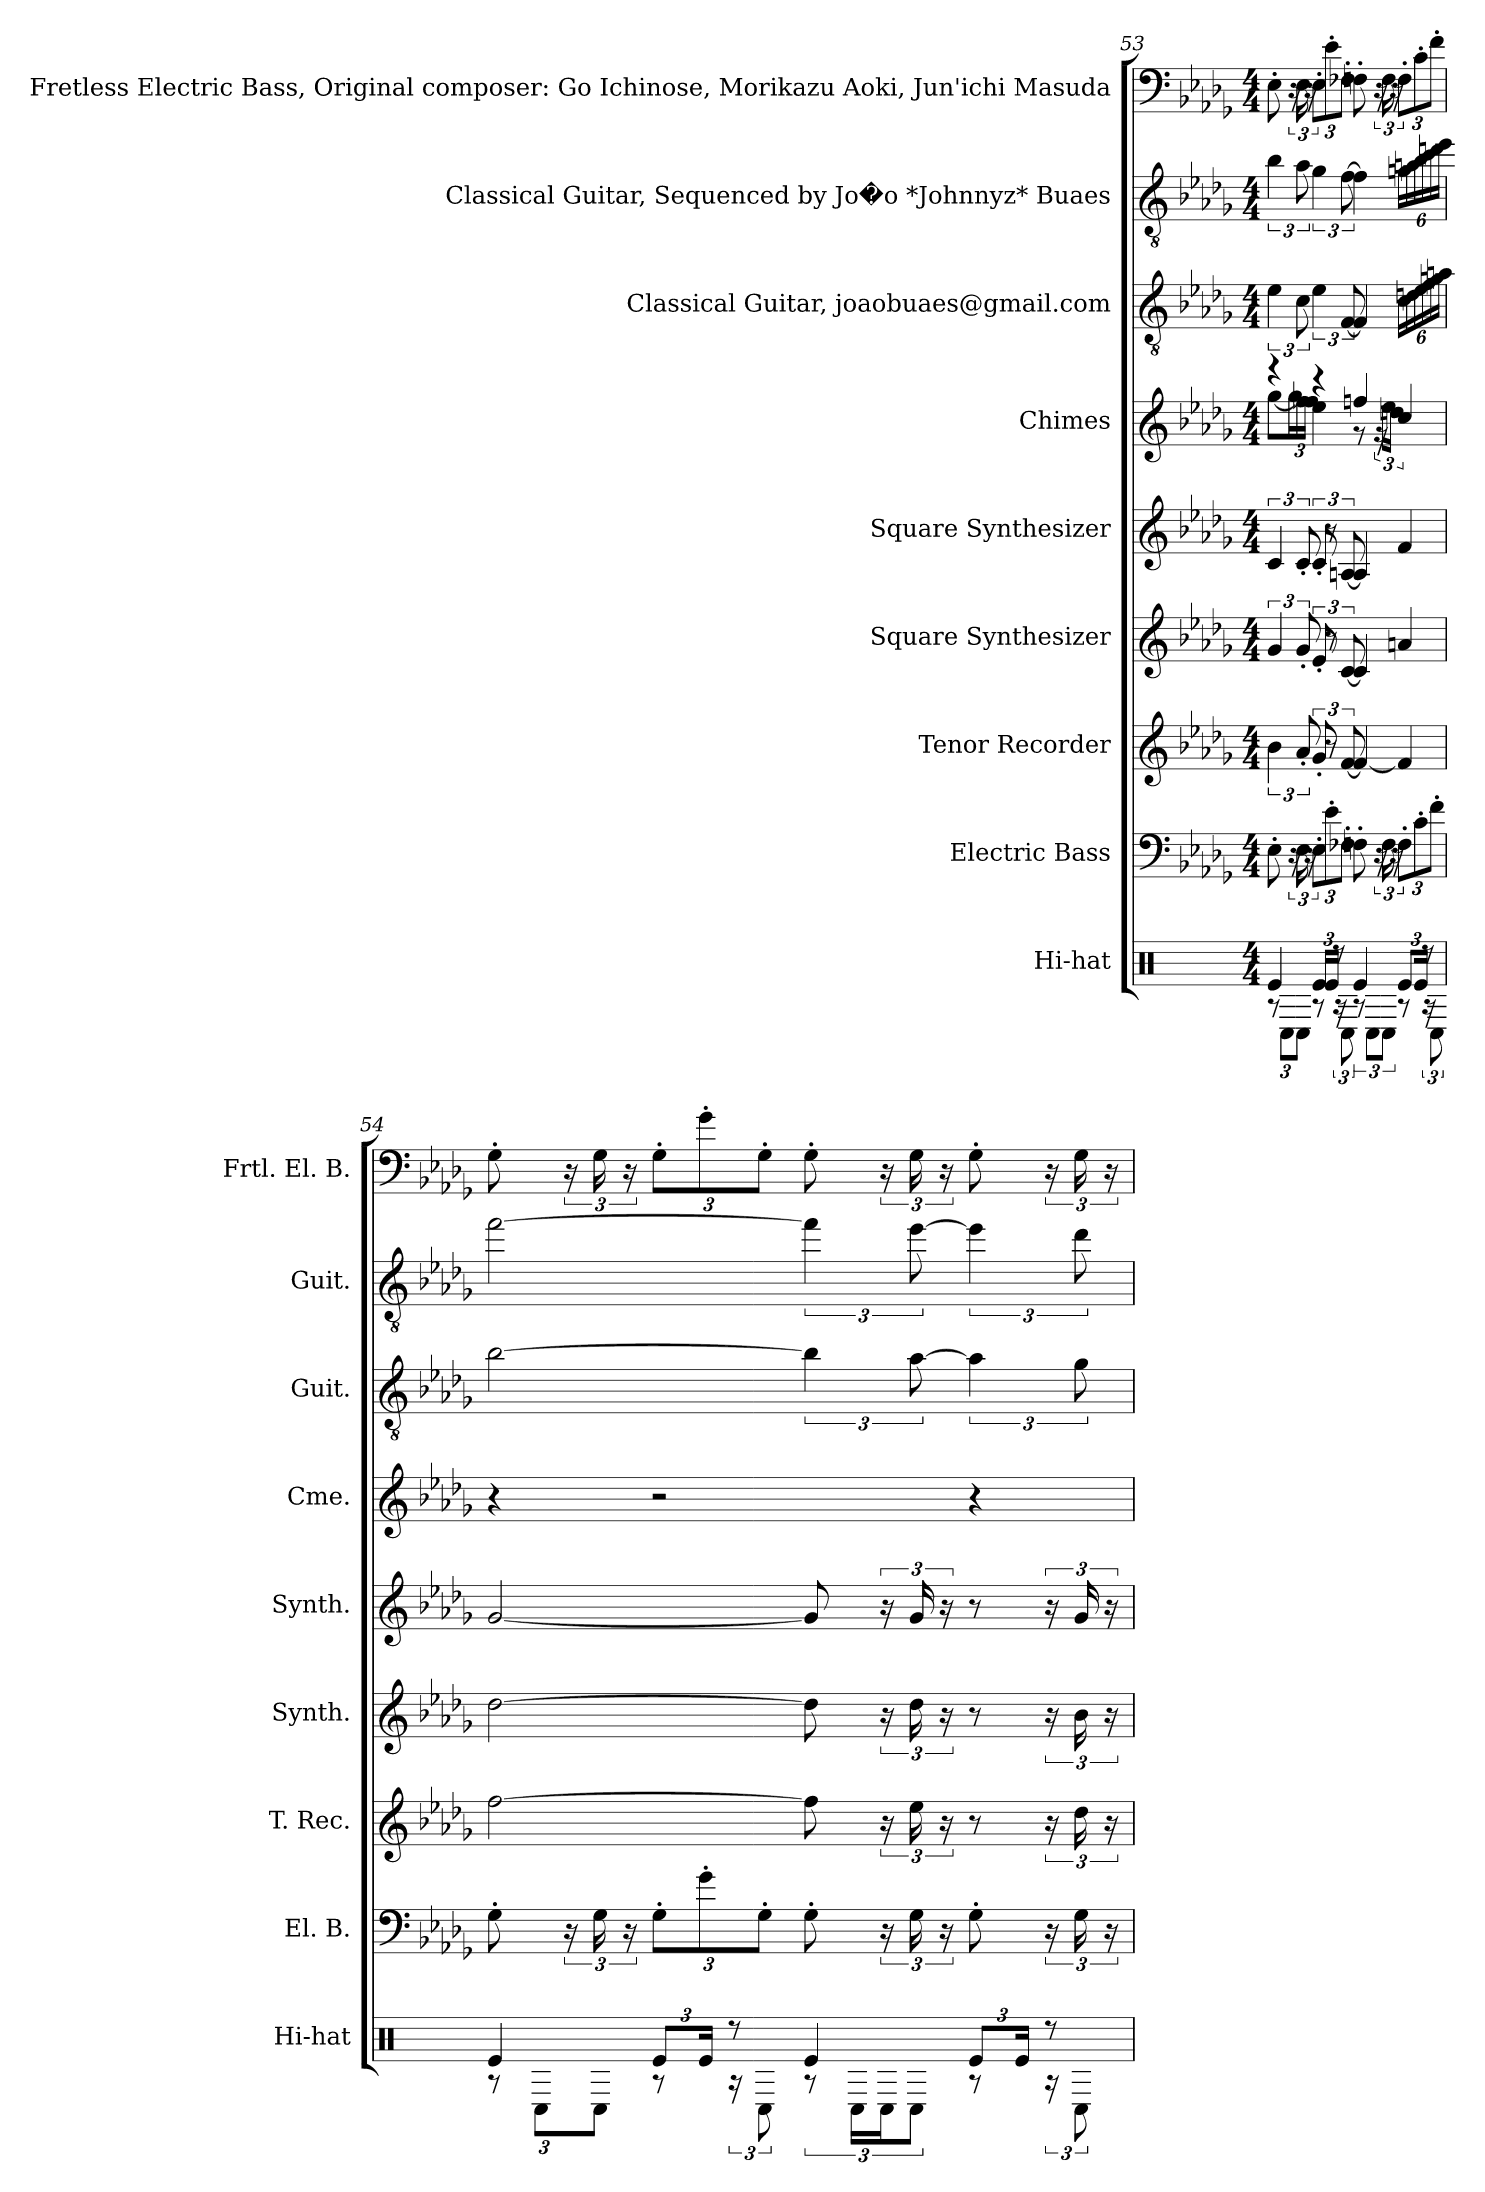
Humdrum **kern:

**kern	**kern	**kern	**kern	**kern	**kern	**kern	**kern	**kern
*part9	*part8	*part7	*part6	*part5	*part4	*part3	*part2	*part1
*staff9	*staff8	*staff7	*staff6	*staff5	*staff4	*staff3	*staff2	*staff1
*I"Hi-hat	*I"Electric Bass	*I"Tenor Recorder	*I"Square Synthesizer	*I"Square Synthesizer	*I"Chimes	*I"Classical Guitar, joaobuaes@gmail.com	*I"Classical Guitar, Sequenced by Jo�o *Johnnyz* Buaes	*I"Fretless Electric Bass, Original composer: Go Ichinose, Morikazu Aoki, Jun'ichi Masuda
*I'Hi-hat	*I'El. B.	*I'T. Rec.	*I'Synth.	*I'Synth.	*I'Cme.	*I'Guit.	*I'Guit.	*I'Frtl. El. B.
!!LO:PB:g=z
*clefX	*clefF4	*clefG2	*clefG2	*clefG2	*clefG2	*clefGv2	*clefGv2	*clefF4
*	*ITrd7c12	*	*	*	*	*	*	*ITrd7c12
*k[]	*k[b-e-a-d-g-]	*k[b-e-a-d-g-]	*k[b-e-a-d-g-]	*k[b-e-a-d-g-]	*k[b-e-a-d-g-]	*k[b-e-a-d-g-]	*k[b-e-a-d-g-]	*k[b-e-a-d-g-]
*M4/4	*M4/4	*M4/4	*M4/4	*M4/4	*M4/4	*M4/4	*M4/4	*M4/4
=53	=53	=53	=53	=53	=53	=53	=53	=53
*^	*	*	*	*	*^	*	*	*
4Re/	12r	8EE-'\	6b-\	6g-/	6c/	4r	[8gg-\L	6e-\	6b-\	8EE-'\
.	12RC\L	.	.	.	.	.	.	.	.	.
*	*	*	*	*	*	*	*Xbrackettup	*	*	*
.	.	24r	.	.	.	.	24gg-\L]	.	.	24r
.	12RC\J	24EE-\	12a-'/	12g-'/	12c'/	.	24ff\	12c\	12a-\	24EE-\
.	.	24r	.	.	.	.	24ff-X\JJ	.	.	24r
*Xbrackettup	*	*Xbrackettup	*	*	*	*	*	*	*	*Xbrackettup
12Re/L	8r	12EE-'\L	12g-'/	12e-'/	12c'/	4r	4ee-\	6e-\	6g-\	12EE-'\L
24Re/Jk	.	12E-'\	12r	12r	12r	.	.	.	.	12E-'\
*	*brackettup	*	*	*	*	*	*	*	*	*
8r	24r	.	.	.	.	.	.	.	.	.
.	12RC\	12FF-X'\J	[12f/	[12c/	[12An/	.	.	[12F/	[12f\	12FF-X'\J
4Re/	12r	8FFn'\	4f/_	4c/]	4A/]	4ffn/	8r	4F/]	4f\]	8FFn'\
.	12RC\L	.	.	.	.	.	.	.	.	.
*	*	*brackettup	*	*	*	*	*brackettup	*	*	*brackettup
.	.	24r	.	.	.	.	24r	.	.	24r
.	12RC\J	24FF\	.	.	.	.	24ee-\LL	.	.	24FF\
.	.	24r	.	.	.	.	24ddn\JJ	.	.	24r
*Xbrackettup	*	*Xbrackettup	*	*	*	*	*	*Xbrackettup	*Xbrackettup	*Xbrackettup
12Re/L	8r	12FF'\L	4f/]	4an/	4f/	4cc/	4ryy	24c\LL	24gn\LL	12FF'\L
.	.	.	.	.	.	.	.	24dn\	24an\	.
24Re/Jk	.	12C'\	.	.	.	.	.	24e-\	24b-\	12C'\
*	*brackettup	*	*	*	*	*	*	*	*	*
8r	24r	.	.	.	.	.	.	24f\	24cc\	.
.	12RC\	12F'\J	.	.	.	.	.	24gn\	24ddn\	12F'\J
.	.	.	.	.	.	.	.	24an\JJ	24ee-\JJ	.
*	*	*	*	*	*	*v	*v	*	*	*
!!LO:PB:g=z
=54	=54	=54	=54	=54	=54	=54	=54	=54	=54
4Re/	12r	8GG-'\	[2ff\	[2dd-\	[2g-/	4r	[2b-\	[2ff\	8GG-'\
.	12RC\L	.	.	.	.	.	.	.	.
*	*	*brackettup	*	*	*	*	*	*	*brackettup
.	.	24r	.	.	.	.	.	.	24r
.	12RC\J	24GG-\	.	.	.	.	.	.	24GG-\
.	.	24r	.	.	.	.	.	.	24r
*Xbrackettup	*	*Xbrackettup	*	*	*	*	*	*	*Xbrackettup
12Re/L	8r	12GG-'\L	.	.	.	2r	.	.	12GG-'\L
24Re/Jk	.	12G-'\	.	.	.	.	.	.	12G-'\
*	*brackettup	*	*	*	*	*	*	*	*
8r	24r	.	.	.	.	.	.	.	.
.	12RC\	12GG-'\J	.	.	.	.	.	.	12GG-'\J
*	*	*	*	*	*	*	*brackettup	*brackettup	*
4Re/	12r	8GG-'\	8ff\]	8dd-\]	8g-/]	.	6b-\]	6ff\]	8GG-'\
.	24RC\LL	.	.	.	.	.	.	.	.
*	*Xbrackettup	*brackettup	*	*	*	*	*	*	*brackettup
.	24RC\J	24r	24r	24r	24r	.	.	.	24r
.	12RC\J	24GG-\	24ee-\	24dd-\	24g-/	.	[12a-\	[12ee-\	24GG-\
.	.	24r	24r	24r	24r	.	.	.	24r
12Re/L	8r	8GG-'\	8r	8r	8r	4r	6a-\]	6ee-\]	8GG-'\
24Re/Jk	.	.	.	.	.	.	.	.	.
*	*brackettup	*	*	*	*	*	*	*	*
8r	24r	24r	24r	24r	24r	.	.	.	24r
.	12RC\	24GG-\	24dd-\	24b-\	24g-/	.	12g-\	12dd-\	24GG-\
.	.	24r	24r	24r	24r	.	.	.	24r
*v	*v	*	*	*	*	*	*	*	*
=	=	=	=	=	=	=	=	=
*-	*-	*-	*-	*-	*-	*-	*-	*-
